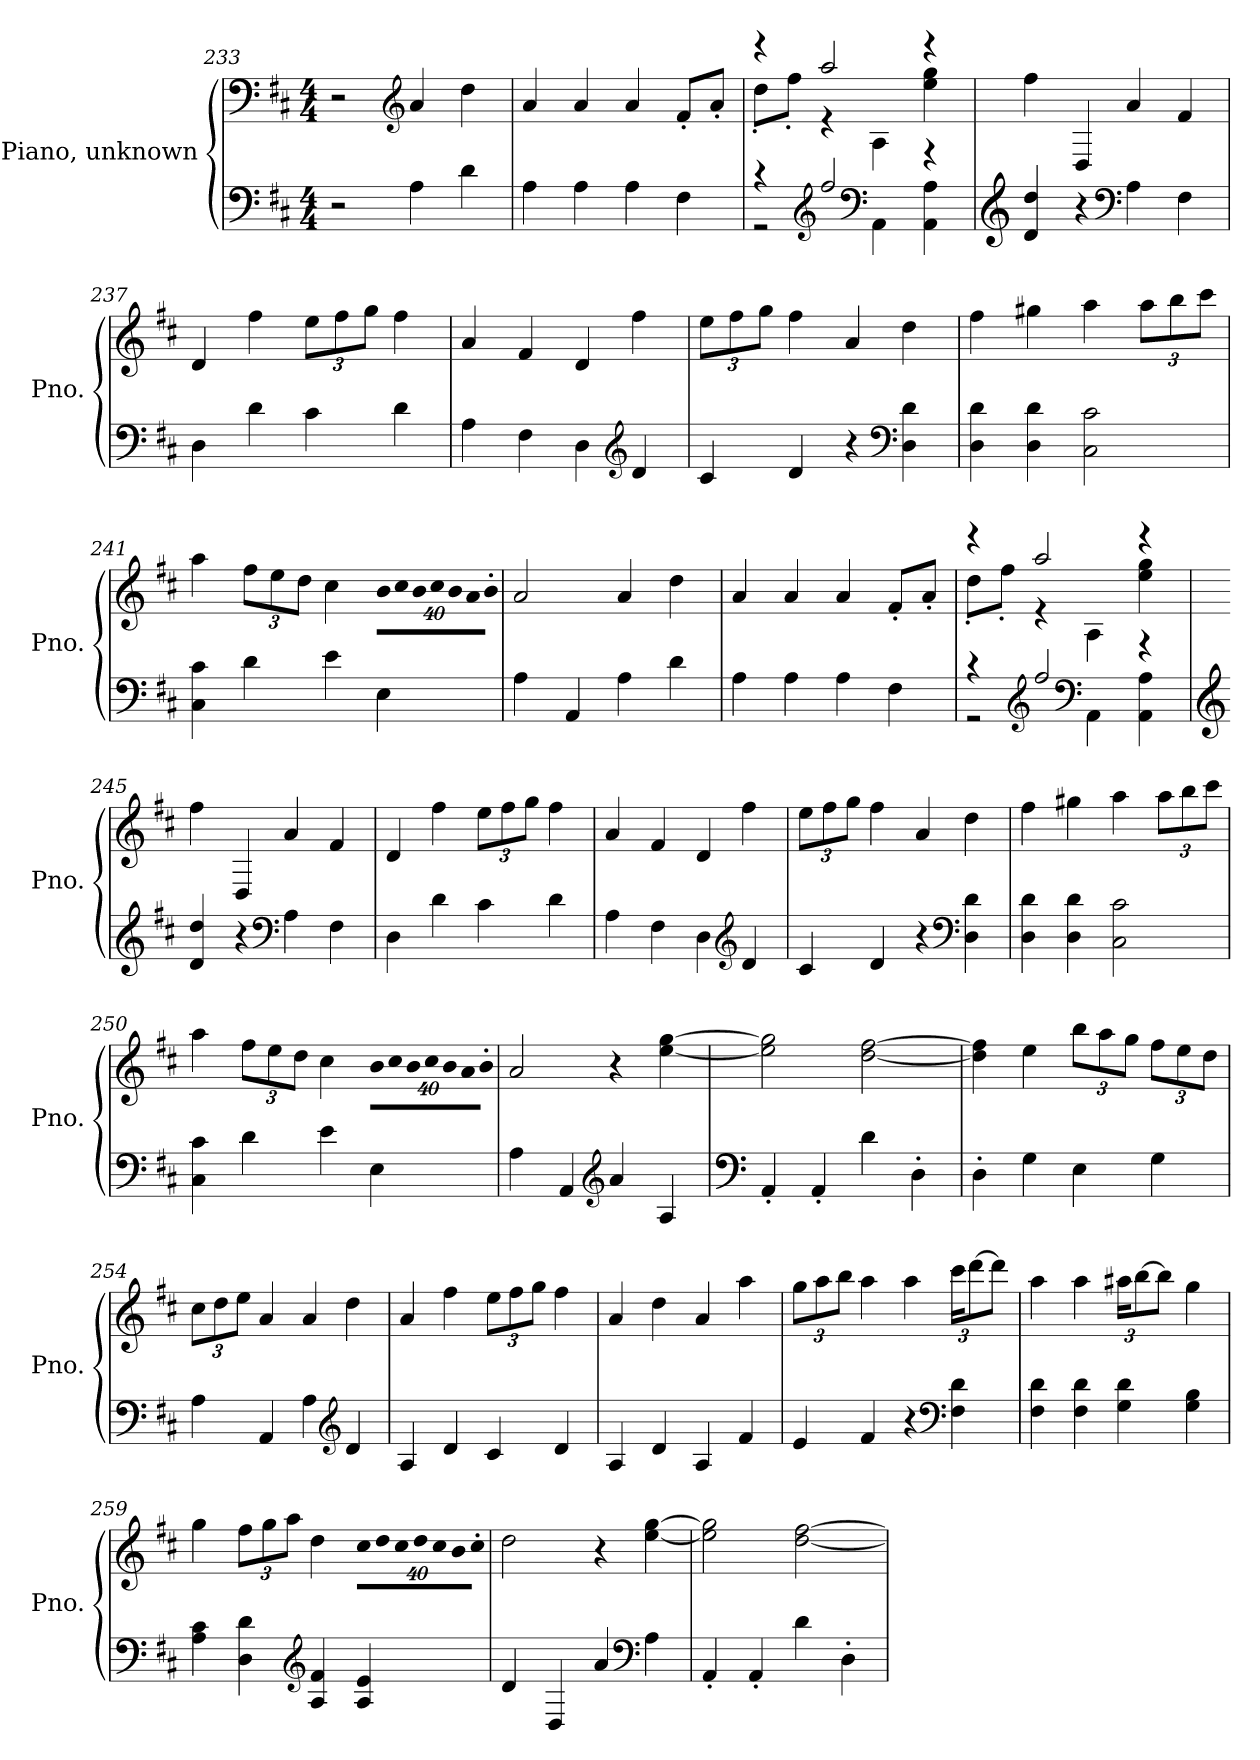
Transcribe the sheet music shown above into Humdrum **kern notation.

**kern	**kern
*part1	*part1
*staff2	*staff1
*I"Piano, unknown	*
*I'Pno.	*
*clefF4	*clefF4
*k[f#c#]	*k[f#c#]
*M4/4	*M4/4
=233	=233
2r	2r
*	*clefG2
4A\	4a/
4d\	4dd\
=234	=234
4A\	4a/
4A\	4a/
4A\	4a/
4F#\	8f#'/L
.	8a'/J
!!LO:PB:g=z
=235	=235
*^	*^
4r	2r	4r	8dd'\L
.	.	.	8ff#'\J
*clefG2	*	*	*
2ff#/	.	2aa/	4r
*clefF4	*	*	*
.	4AA\	.	4A\
4r	4AA\ 4A\	4r	4ee\ 4gg\
*v	*v	*	*
*	*v	*v
=236	=236
*clefG2	*
4d/ 4dd/	4ff#\
4r	4D/
*clefF4	*
4A\	4a/
4F#\	4f#/
=237	=237
4D\	4d/
4d\	4ff#\
*	*Xbrackettup
4c#\	12ee\L
.	12ff#\
.	12gg\J
4d\	4ff#\
=238	=238
4A\	4a/
4F#\	4f#/
4D\	4d/
*clefG2	*
4d/	4ff#\
=239	=239
4c#/	12ee\L
.	12ff#\
.	12gg\J
4d/	4ff#\
4r	4a/
*clefF4	*
4D\ 4d\	4dd\
!!LO:LB:g=z
=240	=240
4D\ 4d\	4ff#\
4D\ 4d\	4gg#X\
2C#\ 2c#\	4aa\
.	12aa\L
.	12bb\
.	12ccc#\J
=241	=241
4C#\ 4c#\	4aa\
4d\	12ff#\L
.	12ee\
.	12dd\J
4e\	4cc#\
!	!LO:N:vis=32
4E\	640%23b\LLL
!	!LO:N:vis=32
.	640%23cc#\
!	!LO:N:vis=32
.	640%23b\
!	!LO:N:vis=32
.	640%23cc#\
!	!LO:N:vis=32
.	640%23b\
!	!LO:N:vis=32
.	640%23a\
!	!LO:N:vis=32
.	640%23b'\JJJ
640ryy	.
=242	=242
4A\	2a/
4AA/	.
4A\	4a/
4d\	4dd\
=243	=243
4A\	4a/
4A\	4a/
4A\	4a/
4F#\	8f#'/L
.	8a'/J
=244	=244
*^	*^
4r	2r	4r	8dd'\L
.	.	.	8ff#'\J
*clefG2	*	*	*
2ff#/	.	2aa/	4r
*clefF4	*	*	*
.	4AA\	.	4A\
4r	4AA\ 4A\	4r	4ee\ 4gg\
*v	*v	*	*
*	*v	*v
!!LO:LB:g=z
=245	=245
*clefG2	*
4d/ 4dd/	4ff#\
4r	4D/
*clefF4	*
4A\	4a/
4F#\	4f#/
=246	=246
4D\	4d/
4d\	4ff#\
4c#\	12ee\L
.	12ff#\
.	12gg\J
4d\	4ff#\
=247	=247
4A\	4a/
4F#\	4f#/
4D\	4d/
*clefG2	*
4d/	4ff#\
=248	=248
4c#/	12ee\L
.	12ff#\
.	12gg\J
4d/	4ff#\
4r	4a/
*clefF4	*
4D\ 4d\	4dd\
=249	=249
4D\ 4d\	4ff#\
4D\ 4d\	4gg#X\
2C#\ 2c#\	4aa\
.	12aa\L
.	12bb\
.	12ccc#\J
!!LO:LB:g=z
=250	=250
4C#\ 4c#\	4aa\
4d\	12ff#\L
.	12ee\
.	12dd\J
4e\	4cc#\
!	!LO:N:vis=32
4E\	640%23b\LLL
!	!LO:N:vis=32
.	640%23cc#\
!	!LO:N:vis=32
.	640%23b\
!	!LO:N:vis=32
.	640%23cc#\
!	!LO:N:vis=32
.	640%23b\
!	!LO:N:vis=32
.	640%23a\
!	!LO:N:vis=32
.	640%23b'\JJJ
640ryy	.
=251	=251
4A\	2a/
4AA/	.
*clefG2	*
4a/	4r
4A/	[4ee\ [4gg\
=252	=252
*clefF4	*
4AA'/	2ee\] 2gg\]
4AA'/	.
4d\	[2dd\ [2ff#\
4D'\	.
=253	=253
4D'\	4dd\] 4ff#\]
4G\	4ee\
4E\	12bb\L
.	12aa\
.	12gg\J
4G\	12ff#\L
.	12ee\
.	12dd\J
=254	=254
4A\	12cc#\L
.	12dd\
.	12ee\J
4AA/	4a/
4A\	4a/
*clefG2	*
4d/	4dd\
!!LO:LB:g=z
=255	=255
4A/	4a/
4d/	4ff#\
4c#/	12ee\L
.	12ff#\
.	12gg\J
4d/	4ff#\
=256	=256
4A/	4a/
4d/	4dd\
4A/	4a/
4f#/	4aa\
=257	=257
4e/	12gg\L
.	12aa\
.	12bb\J
4f#/	4aa\
4r	4aa\
*clefF4	*
4F#\ 4d\	24ccc#\KL
.	[12ddd\
.	8ddd\J]
=258	=258
4F#\ 4d\	4aa\
4F#\ 4d\	4aa\
4G\ 4d\	24aa#X\KL
.	[12bb\
.	8bb\J]
4G\ 4B\	4gg\
!!LO:LB:g=z
=259	=259
4A\ 4c#\	4gg\
4D\ 4d\	12ff#\L
.	12gg\
.	12aa\J
*clefG2	*
4A/ 4f#/	4dd\
!	!LO:N:vis=32
4A/ 4e/	640%23cc#\LLL
!	!LO:N:vis=32
.	640%23dd\
!	!LO:N:vis=32
.	640%23cc#\
!	!LO:N:vis=32
.	640%23dd\
!	!LO:N:vis=32
.	640%23cc#\
!	!LO:N:vis=32
.	640%23b\
!	!LO:N:vis=32
.	640%23cc#'\JJJ
640ryy	.
=260	=260
4d/	2dd\
4D/	.
4a/	4r
*clefF4	*
4A\	[4ee\ [4gg\
=261	=261
4AA'/	2ee\] 2gg\]
4AA'/	.
4d\	[2dd\ [2ff#\
4D'\	.
=	=
*-	*-
